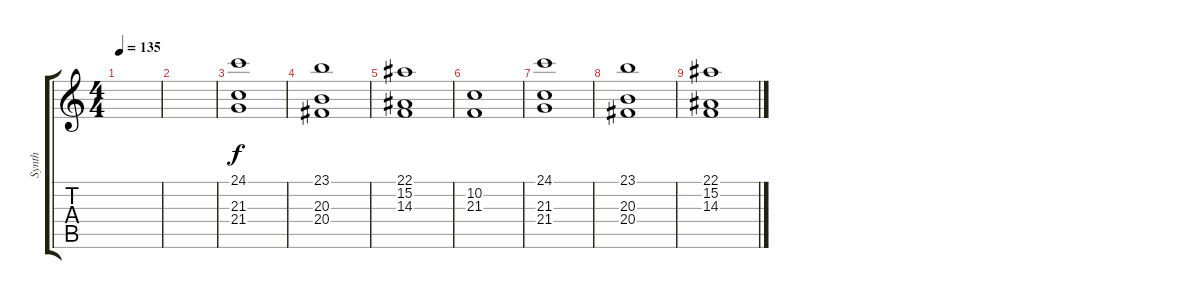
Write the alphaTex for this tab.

\track ("Synth" "Synth") {instrument synthstrings1}
\staff {score tabs}
\tuning (C4 G3 Eb3 Bb2 F2 C2) {hide}
\ts (4 4)
\tempo 135
\clef g2
\ks c
|
|
(24.1 21.3 21.4).1 |
(23.1 20.3 20.4).1 |
(22.1 15.2 14.3).1 |
(10.2 21.3).1 |
(24.1 21.3 21.4).1 |
(23.1 20.3 20.4).1 |
(22.1 15.2 14.3).1
